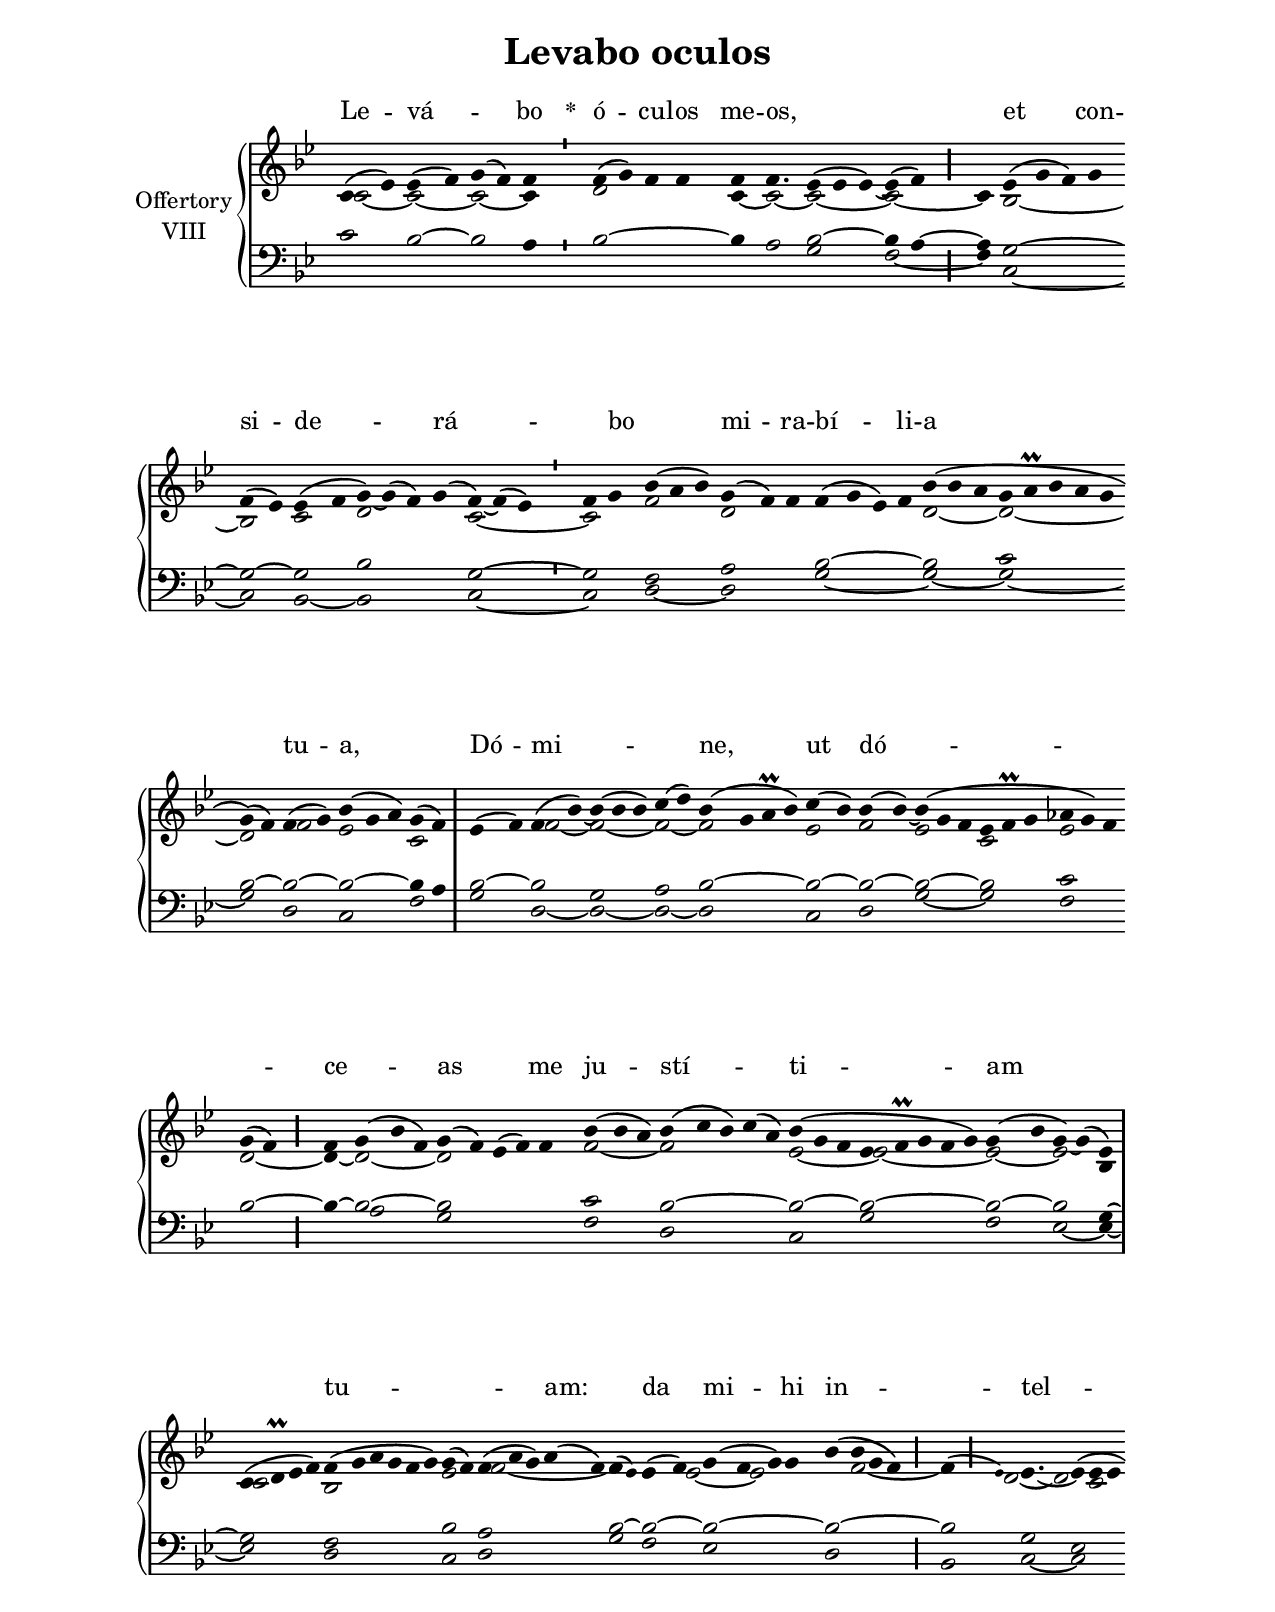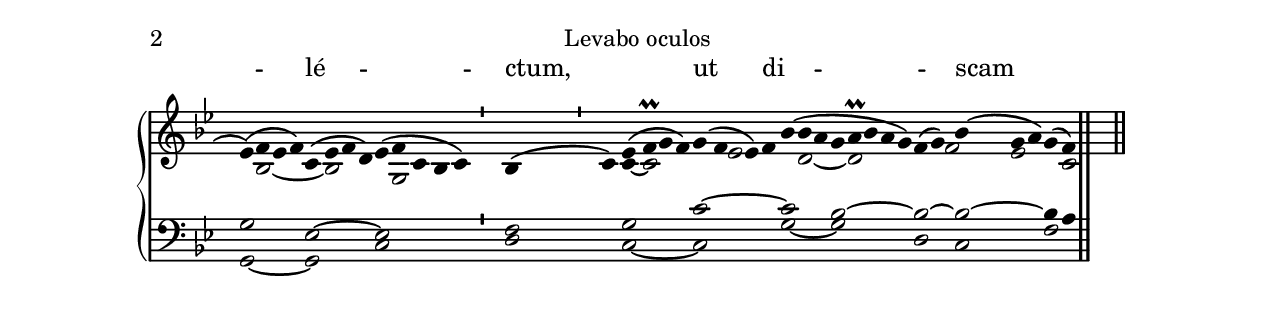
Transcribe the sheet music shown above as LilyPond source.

\version "2.18"
\include "gregorian.ly"
\include "noh2.ily"


%Page reference: page i.181
%(volume.page)

global = {
 \key f \mixolydian
 \cadenzaOn 
}

\header {
  title = \markup \center-column {"Levabo oculos" \vspace #1 }
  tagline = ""
  composer = ""
}

\paper {
 #(include-special-characters)
  oddHeaderMarkup = \markup \fill-line {
    \line {}
    \center-column {
      \on-the-fly #first-page     " "
      \on-the-fly #not-first-page "Levabo oculos"
    }
    \line { \on-the-fly #print-page-number-check-first \fromproperty #'page:page-number-string }
  }
  evenHeaderMarkup = \markup \fill-line {
    \line { \on-the-fly #print-page-number-check-first \fromproperty #'page:page-number-string }
    \center-column { "Levabo oculos" }
    \line {}
  }
}

chantText = \lyricmode {
Le -- vá -- _ bo 
\set stanza = " * " ó -- cu -- los me -- os, _ _ 
et con -- si -- de -- rá -- _ bo _ mi -- ra -- bí -- li -- a tu -- a, _ Dó -- mi -- _ ne, 
ut dó -- _ _ ce -- _ as _ me 
ju -- stí -- _ ti -- am _ tu -- _ _ am: _ 
da mi -- hi in -- _ tel -- lé -- _ ctum, _ 
ut di -- _ _ scam _ man -- dá -- _ ta _ tu -- _ a. }

chantMusic = {
\tieDown   c'4 ( ees'4) ees'4 ( f'4) g'4 ( f'4) f'4 \divisioMinima
 f'4 ( g'4) f'4 f'4 f'4 f'4. ees'4 ( ees'4 ees'4) ~ ees'4 ( f'4) \divisioMaior
 c'4 ees'4 ( g'4 f'4) g'4 \forceBreak
 f'4 ( ees'4) ees'4 ( f'4 g'4) ~ g'4 ( f'4) g'4 ( f'4) ~ f'4 ( ees'4) \divisioMinima
 f'4 g'4 bes'4 ( a'4 bes'4) g'4 ( f'4) f'4 f'4 ( g'4 ees'4) f'4 bes'4 ( bes'4 a'4 g'4 a'\prall bes'4 a'4 g'4 \forceBreak
) g'4 ( f'4) f'4 ( g'4) bes'4 ( g'4 a'4) g'4 ( f'4) \divisioMaxima
 ees'4 ( f'4) f'4 ( bes'4) ~ bes'4 ( bes'4 bes'4) c''4 ( d''4) bes'4 ( g'4 a'\prall bes'4) c''4 ( bes'4) bes'4 ( bes'4) ~ bes'4 ( g'4 f'4 ees'4  f'\prall g'4 aes'4 g'4) f'4 \forceBreak
 g'4 ( f'4) \divisioMaior
 f'4 g'4 ( bes'4 f'4) g'4 ( f'4) ees'4 ( f'4) f'4 bes'4 ( bes'4 a'4) bes'4 ( c''4 bes'4) c''4 ( a'4) bes'4 ( g'4 f'4 ees'4 f'\prall g'4 f'4 g'4) g'4 ( bes'4 g'4) ~ g'4 ( ees'4) \divisioMaxima \forceBreak

 c'4 ( d'\prall ees'4 f'4) f'4 ( g'4 a'4 g'4 f'4 g'4) g'4 ( f'4) f'4 ( a'4 g'4) a'4 ( f'4) f'4 ( \once \tweak #'font-size #-4 ees' ) ees'4 ( f'4) g'4 ( f'4 g'4) g'4 bes'4 ( bes'4 g'4 f'4) \divisioMaior
 f'4 ( \once \tweak #'font-size #-4 ees' ) ees'4. ~ ees'4 ( ees'4 ees'4 \forceBreak
) ~ ees'4 ( f'4 ees'4 f'4) c'4 ( ees'4 f'4 d'4) ees'4 ( f'4 c'4 bes4 c'4) \divisioMinima
 bes4 ( c'4) ees'4 ( f'\prall g'4 f'4) g'4 ( f'4 ees'4) f'4 bes'4 ( bes'4 a'4 g'4 a'\prall bes'4 a'4 g'4) f'4 ( g'4) bes'4 ( g'4 a'4) g'4 ( f'4) \finalis

}

altoMusic = {
c'2 ~ c'2 ~ c'2 ~ c'4 \divisioMinima
d'2*4/2 c'4 ~ c'2*3/4 ~ c'2*3/2 ~ c'2 ~ \divisioMaior
c'4 bes2*4/2 ~ bes2 c'2 d'2*4/2 c'2*3/2 ~ \divisioMinima
c'2 f'2*3/2 d'2*3/2 r2*4/2 d'2*3/2 ~ d'2*5/2 ~ d'2 f'2 ees'2*3/2 c'2 \divisioMaxima
r2 f'2 ~ f'2*3/2 ~ f'2 ~ f'2*4/2 ees'2 f'2 ees'2*3/2 c'2*3/2 ees'2*3/2 d'2 ~ \divisioMaior
d'4 ~ d'2*3/2 ~ d'2*5/2 f'2*3/2 ~ f'2*5/2 ees'2*3/2 ~ ees'2*5/2 ~ ees'2 ~ ees'2 bes4 \divisioMaxima
c'2*4/2 bes2*6/2 ees'2 f'2*5/2 ~ f'4 \tiny ees' \normalsize4 ees'2 ~ ees'2*4/2 f'2*3/2 ~ f'4 \divisioMaior
d'2 ~ d'2*3/4 c'2*3/2 bes2*4/2 ~ bes2*4/2 g2*5/2 \divisioMinima
r4 c'4 ~ c'2*4/2 ees'2*4/2 d'2*3/2 ~ d'2*5/2 f'2 ees'2*3/2 c'2 \finalis
}

tenorMusic = {
c'2 bes2 ~ bes2 a4 \divisioMinima
bes2*4/2 ~ bes4 a2*3/4 bes2*3/2 ~ bes4 a4 ~ \divisioMaior
a4 g2*4/2 ~ g2 ~ g2 bes2*4/2 g2*3/2 ~ \divisioMinima
g2 f2*3/2 a2*3/2 bes2*4/2 ~ bes2*3/2 c'2*5/2 bes2 ~ bes2 ~ bes2*3/2 ~ bes4 a4 \divisioMaxima
bes2 ~ bes2 g2*3/2 a2 bes2*4/2 ~ bes2 ~ bes2 ~ bes2*3/2 ~ bes2*3/2 c'2*3/2 bes2 ~ \divisioMaior
bes4 ~ bes2*3/2 ~ bes2*5/2 c'2*3/2 bes2*5/2 ~ bes2*3/2 ~ bes2*5/2 ~ bes2 ~ bes2 g4 ~ \divisioMaxima
g2*4/2 f2*6/2 bes2 a2*5/2 bes2 ~ bes2 ~ bes2*4/2 ~ bes2*4/2 ~ \divisioMaior
bes2 g2*3/4 ees2*3/2 g2*4/2 ees2*4/2 ~ ees2*5/2 \divisioMinima
f2 g2*4/2 c'2*4/2 ~ c'2*3/2 bes2*5/2 ~ bes2 ~ bes2*3/2 ~ bes4 a4 \finalis
}

bassMusic = {
r2*7/2 \divisioMinima
r2*13/4 g2*3/2 f2 ~ \divisioMaior
f4 c2*4/2 ~ c2 bes,2 ~ bes,2*4/2 c2*3/2 ~ \divisioMinima
c2 d2*3/2 ~ d2*3/2 g2*4/2 ~ g2*3/2 ~ g2*5/2 ~ g2 d2 c2*3/2 f2 \divisioMaxima
g2 d2 ~ d2*3/2 ~ d2 ~ d2*4/2 c2 d2 g2*3/2 ~ g2*3/2 f2*3/2 r2 \divisioMaior
r4 a2*3/2 g2*5/2 f2*3/2 d2*5/2 c2*3/2 g2*5/2 f2 ees2 ~ ees4 ~ \divisioMaxima
ees2*4/2 d2*6/2 c2 d2*5/2 g2 f2 ees2*4/2 d2*4/2 \divisioMaior
bes,2 c2*3/4 ~ c2*3/2 g,2*4/2 ~ g,2*4/2 c2*5/2 \divisioMinima
d2 c2*4/2 ~ c2*4/2 g2*3/2 ~ g2*5/2 d2 c2*3/2 f2 \finalis
}

voiceLines = {
\voiceLineStyle


}

\score{
  <<
    \new GrandStaff <<
      \set GrandStaff.autoBeaming = ##f
      \set GrandStaff.instrumentName = \markup \center-column {
        "Offertory"
        "VIII"
      }
      \new Staff = up <<
        \new Voice = "chant" {
          \voiceOne \global \chantMusic
        }
        \new Voice {
          \voiceTwo \global \altoMusic
        }
      >>

      \new Staff = down <<
        \clef bass
        \new Voice {
          \voiceOne \global \tenorMusic
        }
        \new Voice {
          \voiceTwo \global \bassMusic
        }
	\new Voice {
        \voiceThree \global \voiceLines
        }
      >>
    >>
    \new Lyrics \lyricsto chant {
      \chantText
    }
  >>
  \layout{
  }
  \midi{
    \tempo 4 = 125
  }
}
